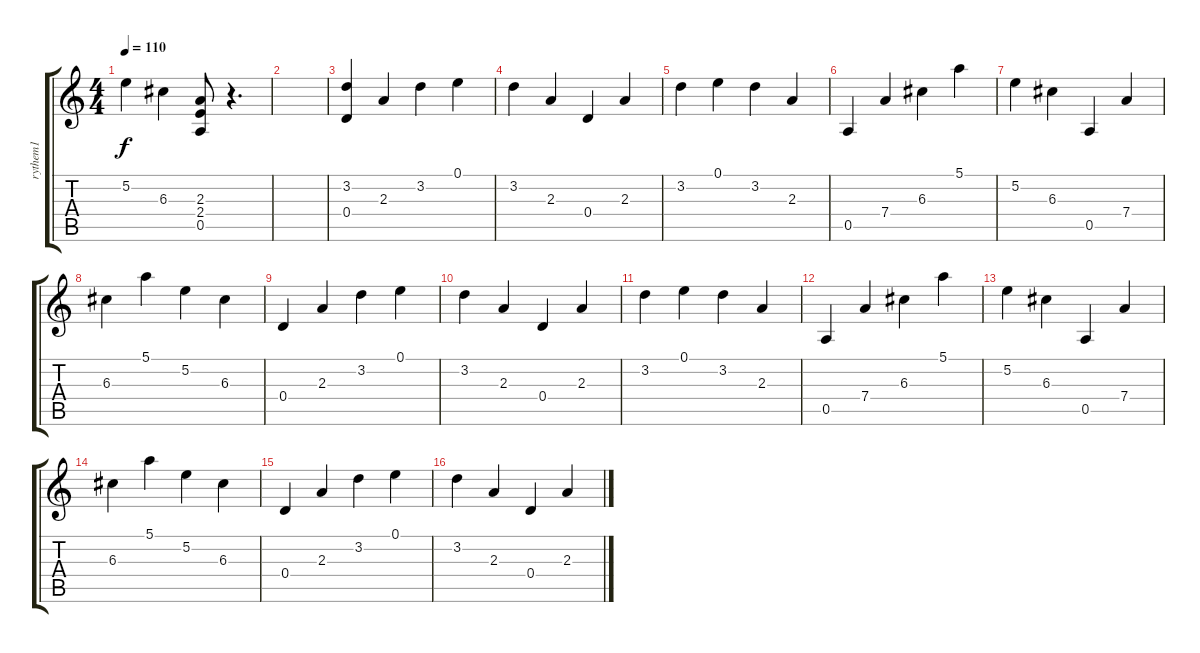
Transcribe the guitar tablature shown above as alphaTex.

\track ("rythem1" "rythem1") {instrument electricguitarclean}
\staff {score tabs}
\tuning (E4 B3 G3 D3 A2 E2) {hide}
\ts (4 4)
\tempo 110
\clef g2
\ks c
5.2.4{dy f} 6.3.4 (2.3 2.4 0.5).8 r.4{d} |
|
(3.2 0.4).4 2.3.4 3.2.4 0.1.4 |
3.2.4 2.3.4 0.4.4 2.3.4 |
3.2.4 0.1.4 3.2.4 2.3.4 |
0.5.4 7.4.4 6.3.4 5.1.4 |
5.2.4 6.3.4 0.5.4 7.4.4 |
6.3.4 5.1.4 5.2.4 6.3.4 |
0.4.4 2.3.4 3.2.4 0.1.4 |
3.2.4 2.3.4 0.4.4 2.3.4 |
3.2.4 0.1.4 3.2.4 2.3.4 |
0.5.4 7.4.4 6.3.4 5.1.4 |
5.2.4 6.3.4 0.5.4 7.4.4 |
6.3.4 5.1.4 5.2.4 6.3.4 |
0.4.4 2.3.4 3.2.4 0.1.4 |
3.2.4 2.3.4 0.4.4 2.3.4
